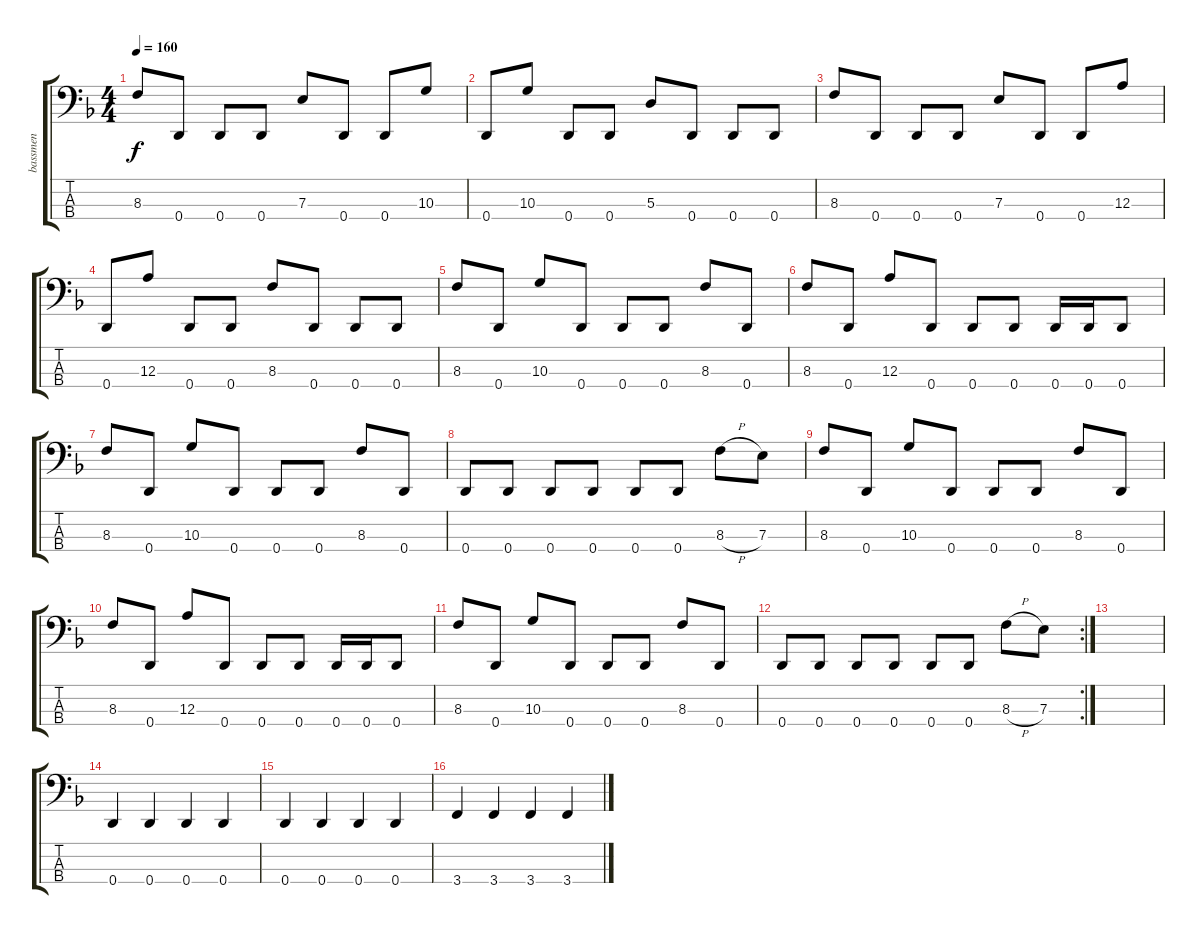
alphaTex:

\track ("bassmen" "bassmen") {instrument electricbasspick}
\staff {score tabs}
\tuning (G2 D2 A1 D1) {hide}
\ts (4 4)
\tempo 160
\clef f4
\ks f
8.3.8{dy f} 0.4.8 0.4.8 0.4.8 7.3.8 0.4.8 0.4.8 10.3.8 |
0.4.8 10.3.8 0.4.8 0.4.8 5.3.8 0.4.8 0.4.8 0.4.8 |
8.3.8 0.4.8 0.4.8 0.4.8 7.3.8 0.4.8 0.4.8 12.3.8 |
0.4.8 12.3.8 0.4.8 0.4.8 8.3.8 0.4.8 0.4.8 0.4.8 |
8.3.8 0.4.8 10.3.8 0.4.8 0.4.8 0.4.8 8.3.8 0.4.8 |
8.3.8 0.4.8 12.3.8 0.4.8 0.4.8 0.4.8 0.4.16 0.4.16 0.4.8 |
8.3.8 0.4.8 10.3.8 0.4.8 0.4.8 0.4.8 8.3.8 0.4.8 |
0.4.8 0.4.8 0.4.8 0.4.8 0.4.8 0.4.8 8.3{h}.8 7.3.8 |
8.3.8 0.4.8 10.3.8 0.4.8 0.4.8 0.4.8 8.3.8 0.4.8 |
8.3.8 0.4.8 12.3.8 0.4.8 0.4.8 0.4.8 0.4.16 0.4.16 0.4.8 |
8.3.8 0.4.8 10.3.8 0.4.8 0.4.8 0.4.8 8.3.8 0.4.8 |
\rc 2
0.4.8 0.4.8 0.4.8 0.4.8 0.4.8 0.4.8 8.3{h}.8 7.3.8 |
|
0.4.4 0.4.4 0.4.4 0.4.4 |
0.4.4 0.4.4 0.4.4 0.4.4 |
3.4.4 3.4.4 3.4.4 3.4.4
